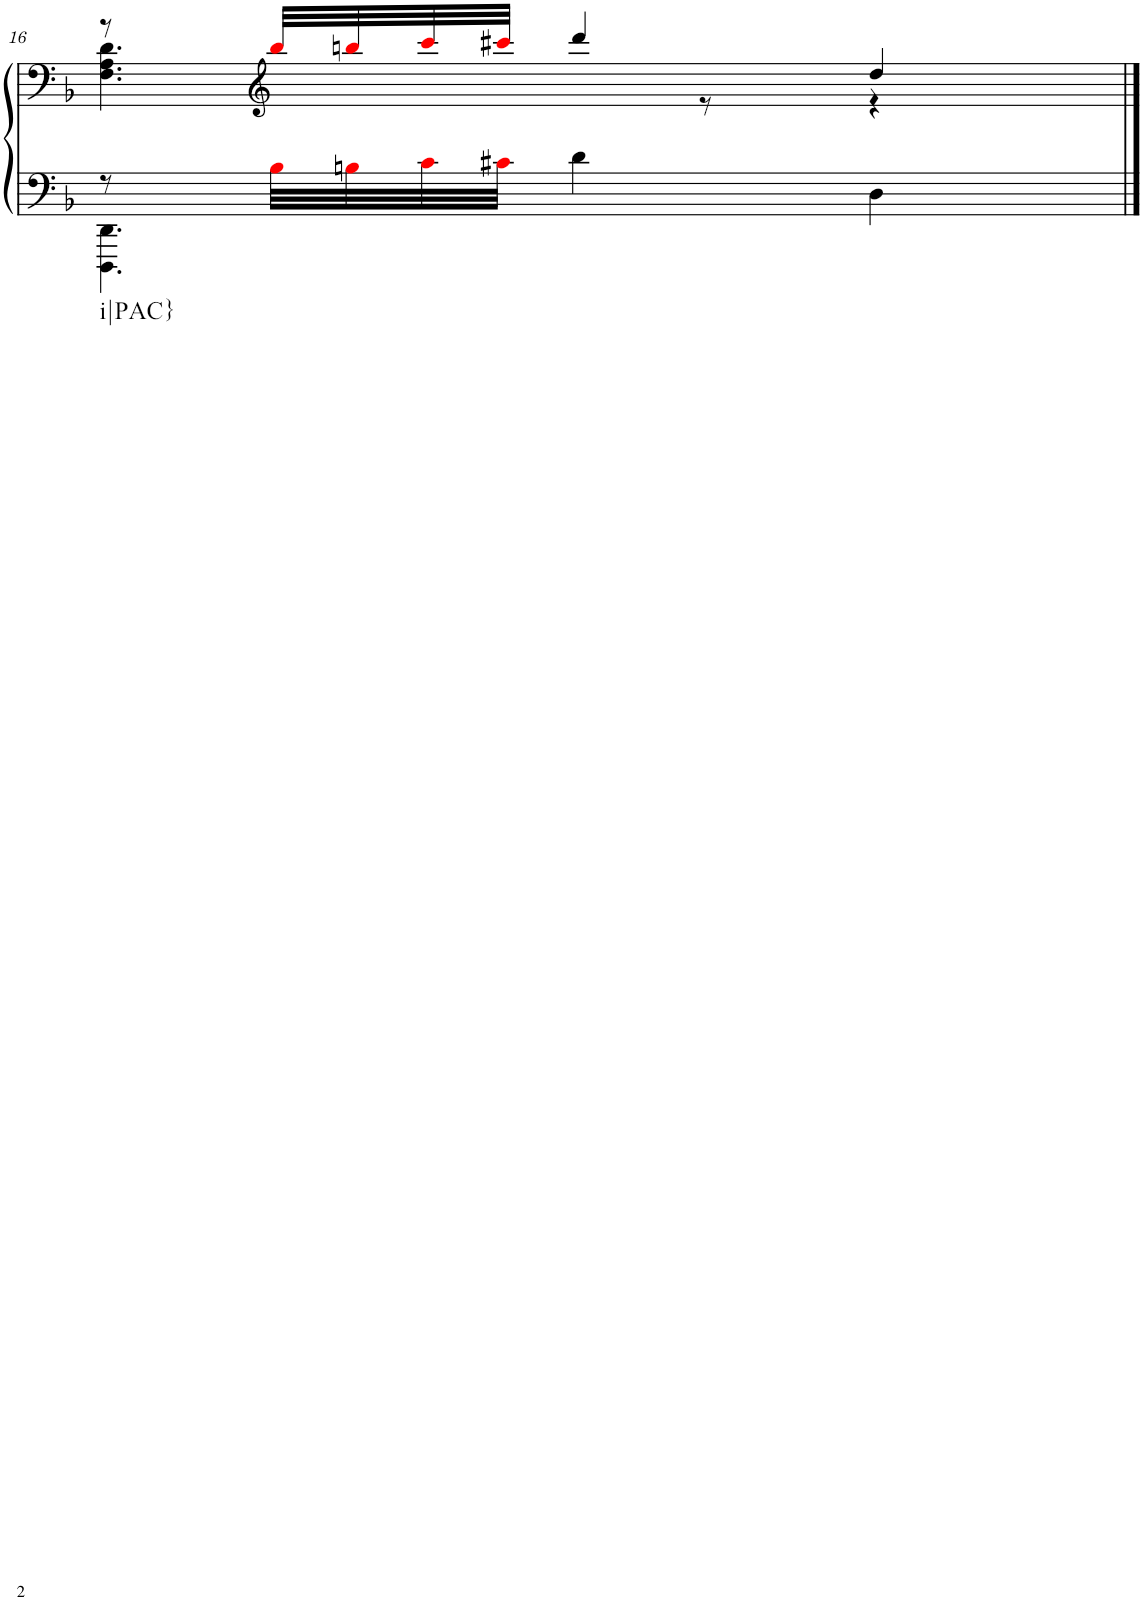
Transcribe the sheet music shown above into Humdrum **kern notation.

**kern	**kern
*part1	*part1
*staff2	*staff1
*I"Piano	*
*I'Pno.	*
!!LO:PB:g=z
*clefF4	*clefF4
*k[b-]	*k[b-]
*M3/4	*M3/4
=16	=16
*^	*^
!LO:TX:b:t=i|PAC}	!	!	!
8r	4.DDD\ 4.DD\	8r	4.F\ 4.A\ 4.d\
*	*	*clefG2	*
32B-i\LLL	.	32bb-i/LLL	.
32Bni\	.	32bbni/	.
32ci\	.	32ccci/	.
32c#Xi\JJJ	.	32ccc#Xi/JJJ	.
4d\	.	4ddd/	.
.	8ryy	.	8r
4D\	4ryy	4dd/	4r
*v	*v	*	*
*	*v	*v
==	==
*-	*-
